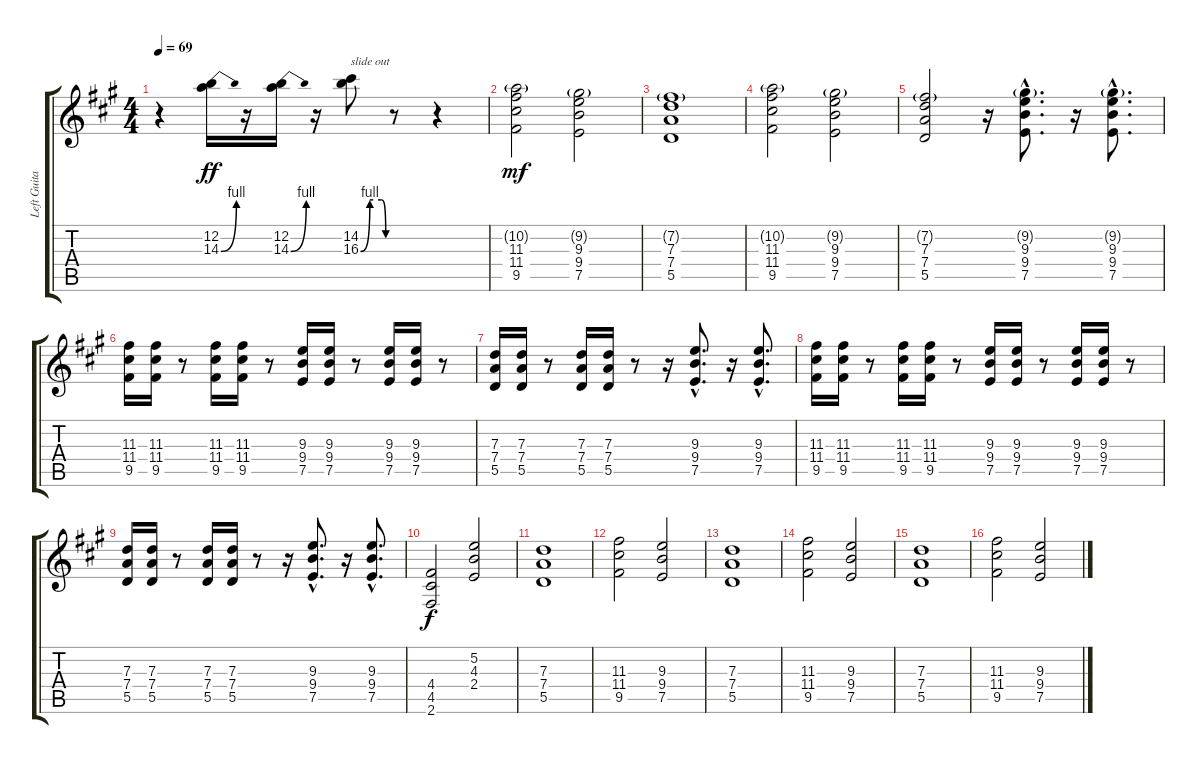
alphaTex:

\track ("Left Guitar" "Left Guita") {instrument overdrivenguitar}
\staff {score tabs}
\tuning (E4 B3 G3 D3 A2 E2) {hide}
\ts (4 4)
\tempo 69
\clef g2
\ks f#minor
r.4{dy ff} (12.2 14.3{be (bend 0 0 60 4)}).16 r.16 (12.2 14.3{be (bend 0 0 60 4)}).16 r.16 (14.2 16.3{be (custom 0 0 22 4 30 4 50 4 60 0)}).8{txt "slide out"} r.8 r.4 |
(10.2{g} 11.3 11.4 9.5).2{dy mf} (9.2{g} 9.3 9.4 7.5).2 |
(7.2{g} 7.3 7.4 5.5).1 |
(10.2{g} 11.3 11.4 9.5).2 (9.2{g} 9.3 9.4 7.5).2 |
(7.2{g} 7.3 7.4 5.5).2 r.16 (9.2{g hac} 9.3{hac} 9.4{hac} 7.5{hac}).8{d} r.16 (9.2{g hac} 9.3{hac} 9.4{hac} 7.5{hac}).8{d} |
(11.3 11.4 9.5).16 (11.3 11.4 9.5).16 r.8 (11.3 11.4 9.5).16 (11.3 11.4 9.5).16 r.8 (9.3 9.4 7.5).16 (9.3 9.4 7.5).16 r.8 (9.3 9.4 7.5).16 (9.3 9.4 7.5).16 r.8 |
(7.3 7.4 5.5).16 (7.3 7.4 5.5).16 r.8 (7.3 7.4 5.5).16 (7.3 7.4 5.5).16 r.8 r.16 (9.3{hac} 9.4{hac} 7.5{hac}).8{d} r.16 (9.3{hac} 9.4{hac} 7.5{hac}).8{d} |
(11.3 11.4 9.5).16 (11.3 11.4 9.5).16 r.8 (11.3 11.4 9.5).16 (11.3 11.4 9.5).16 r.8 (9.3 9.4 7.5).16 (9.3 9.4 7.5).16 r.8 (9.3 9.4 7.5).16 (9.3 9.4 7.5).16 r.8 |
(7.3 7.4 5.5).16 (7.3 7.4 5.5).16 r.8 (7.3 7.4 5.5).16 (7.3 7.4 5.5).16 r.8 r.16 (9.3{hac} 9.4{hac} 7.5{hac}).8{d} r.16 (9.3{hac} 9.4{hac} 7.5{hac}).8{d} |
(4.4 4.5 2.6).2{dy f} (5.2 4.3 2.4).2 |
(7.3 7.4 5.5).1 |
(11.3 11.4 9.5).2 (9.3 9.4 7.5).2 |
(7.3 7.4 5.5).1 |
(11.3 11.4 9.5).2 (9.3 9.4 7.5).2 |
(7.3 7.4 5.5).1 |
(11.3 11.4 9.5).2 (9.3 9.4 7.5).2
